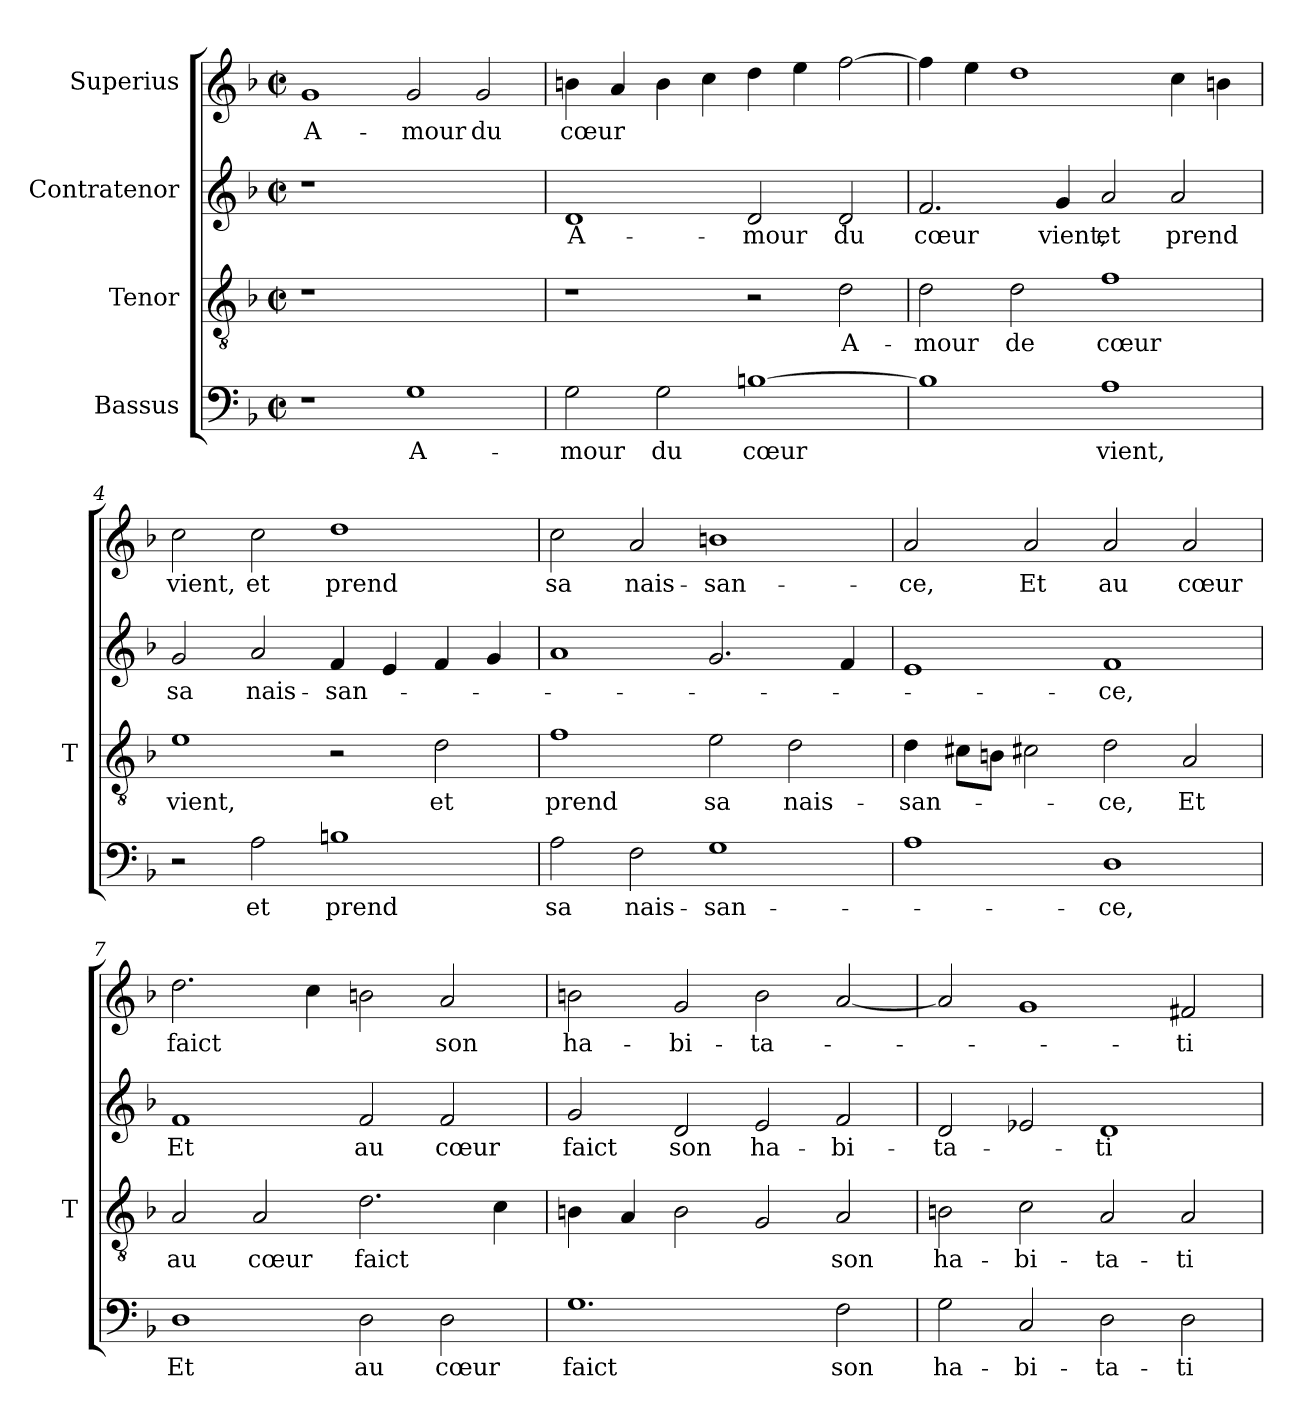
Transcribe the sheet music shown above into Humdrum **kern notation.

**kern	**text	**kern	**text	**kern	**text	**kern	**text
*part4	*part4	*part3	*part3	*part2	*part2	*part1	*part1
*staff4	*staff4	*staff3	*staff3	*staff2	*staff2	*staff1	*staff1
*I"Bassus	*	*I"Tenor	*	*I"Contratenor	*	*I"Superius	*
*	*	*I'T	*	*	*	*	*
*clefF4	*	*clefGv2	*	*clefG2	*	*clefG2	*
*k[b-]	*	*k[b-]	*	*k[b-]	*	*k[b-]	*
*F:	*	*F:	*	*F:	*	*F:	*
*M2/2	*	*M2/2	*	*M2/2	*	*M2/2	*
*met(c|)	*	*met(c|)	*	*met(c|)	*	*met(c|)	*
=1	=1	=1	=1	=1	=1	=1	=1
1r	.	1r	.	1r	.	1g	A-
1G	A-	1ryy	.	1ryy	.	2g	-mour
.	.	.	.	.	.	2g	-du
=2	=2	=2	=2	=2	=2	=2	=2
2G	-mour	1r	.	1d	A-	4b	-cœur
.	.	.	.	.	.	4a	.
2G	-du	.	.	.	.	4b	.
.	.	.	.	.	.	4cc	.
[1B	-cœur	2r	.	2d	-mour	4dd	.
.	.	.	.	.	.	4ee	.
.	.	2d	A-	2d	-du	[2ff	.
=3	=3	=3	=3	=3	=3	=3	=3
1B]	.	2d	-mour	2.f	-cœur	4ff]	.
.	.	.	.	.	.	4ee	.
.	.	2d	-de	.	.	1dd	.
.	.	.	.	4g	-vient,	.	.
1A	-vient,	1f	-cœur	2a	-et	.	.
.	.	.	.	2a	-prend	4cc	.
.	.	.	.	.	.	4b	.
=4	=4	=4	=4	=4	=4	=4	=4
2r	.	1e	-vient,	2g	-sa	2cc	-vient,
2A	-et	.	.	2a	nais-	2cc	-et
1B	-prend	2r	.	4f	san-	1dd	-prend
.	.	.	.	4e	.	.	.
.	.	2d	-et	4f	.	.	.
.	.	.	.	4g	.	.	.
!!LO:LB:g=z
=5	=5	=5	=5	=5	=5	=5	=5
2A	-sa	1f	-prend	1a	.	2cc	-sa
2F	nais-	.	.	.	.	2a	nais-
1G	san-	2e	-sa	2.g	.	1b	san-
.	.	2d	nais-	.	.	.	.
.	.	.	.	4f	.	.	.
=6	=6	=6	=6	=6	=6	=6	=6
1A	.	4d	san-	1e	.	2a	-ce,
.	.	8c#XL	.	.	.	.	.
.	.	8BJ	.	.	.	.	.
.	.	2c#X	.	.	.	2a	-Et
1D	-ce,	2d	-ce,	1f	-ce,	2a	-au
.	.	2A	-Et	.	.	2a	-cœur
=7	=7	=7	=7	=7	=7	=7	=7
1D	-Et	2A	-au	1f	-Et	2.dd	-faict
.	.	2A	-cœur	.	.	.	.
.	.	.	.	.	.	4cc	.
2D	-au	2.d	-faict	2f	-au	2b	.
2D	-cœur	.	.	2f	-cœur	2a	-son
.	.	4c	.	.	.	.	.
=8	=8	=8	=8	=8	=8	=8	=8
1.G	-faict	4B	.	2g	-faict	2b	ha-
.	.	4A	.	.	.	.	.
.	.	2B	.	2d	-son	2g	bi-
.	.	2G	.	2e	ha-	2b	ta-
2F	-son	2A	-son	2f	bi-	[2a	.
=9	=9	=9	=9	=9	=9	=9	=9
2G	ha-	2B	ha-	2d	ta-	2a]	.
2C	bi-	2c	bi-	2e-X	.	1g	.
2D	ta-	2A	ta-	1d	ti-	.	.
2D	ti-	2A	ti-	.	.	2f#X	ti-
=	=	=	=	=	=	=	=
*-	*-	*-	*-	*-	*-	*-	*-
